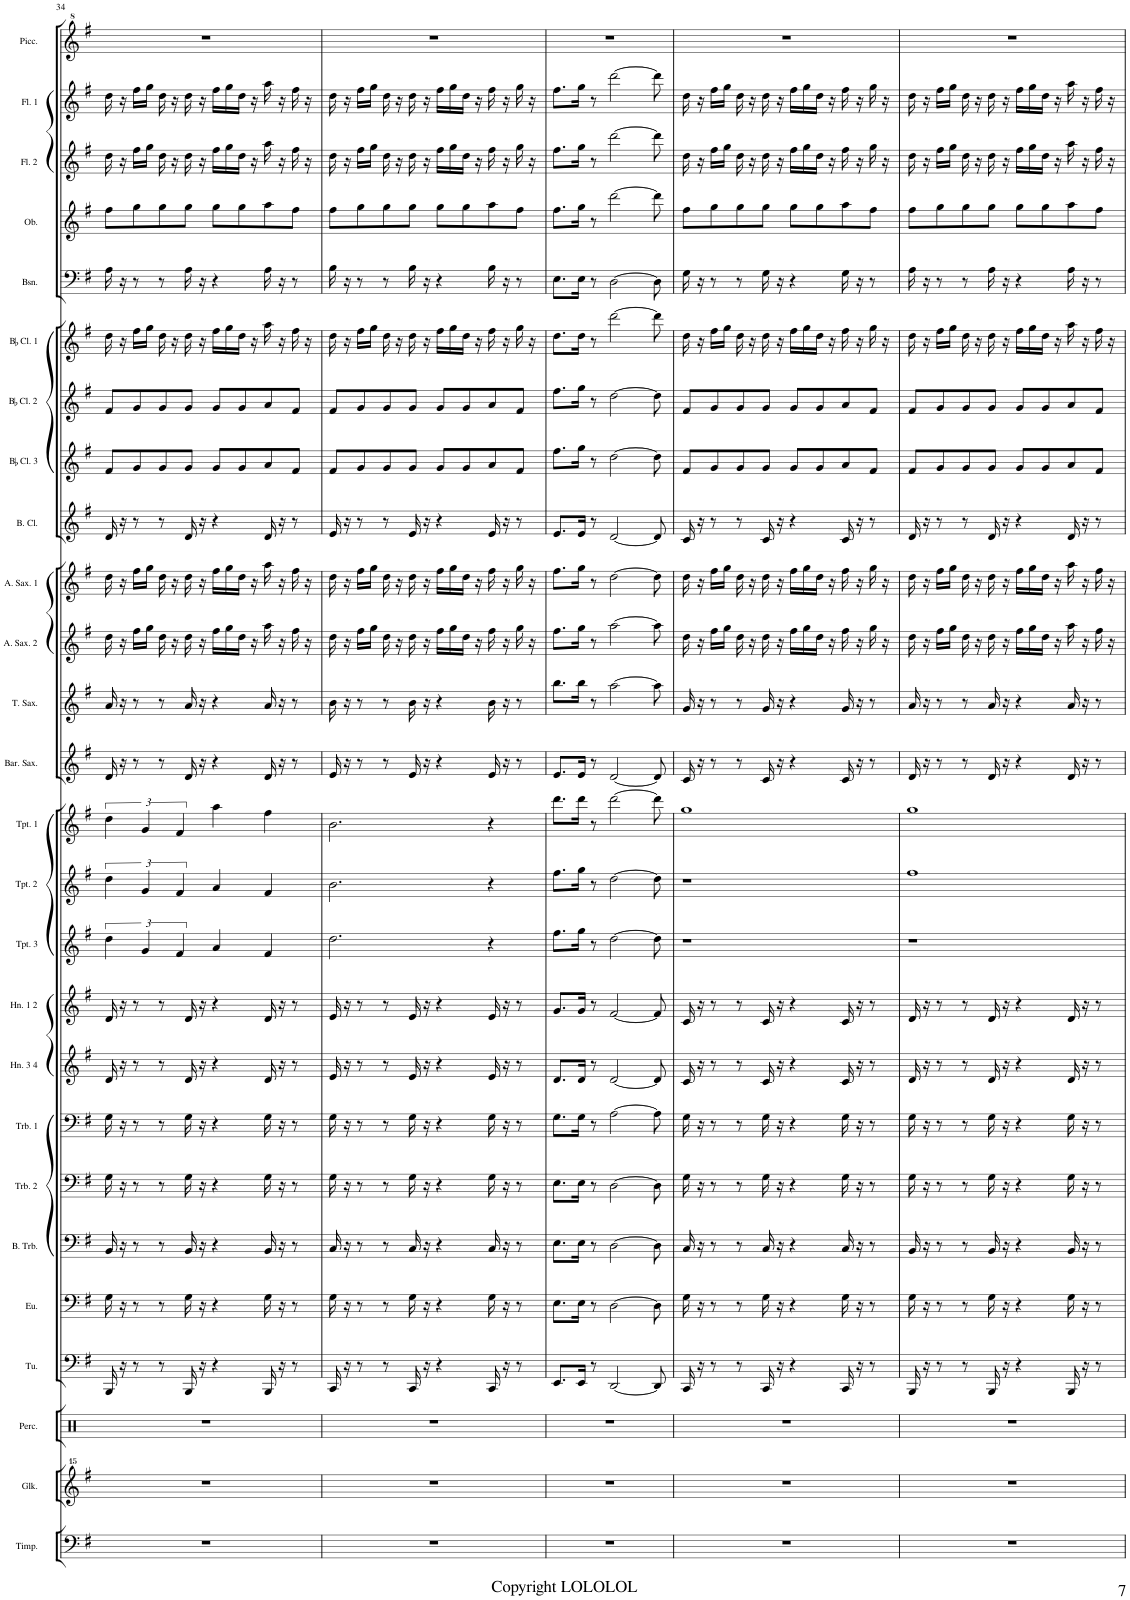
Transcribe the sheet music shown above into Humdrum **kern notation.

**kern	**kern	**kern	**kern	**kern	**kern	**kern	**kern	**kern	**kern	**kern	**kern	**kern	**kern	**kern	**kern	**kern	**kern	**kern	**kern	**kern	**kern	**kern	**kern	**kern	**kern
*part26	*part25	*part24	*part23	*part22	*part21	*part20	*part19	*part18	*part17	*part16	*part15	*part14	*part13	*part12	*part11	*part10	*part9	*part8	*part7	*part6	*part5	*part4	*part3	*part2	*part1
*staff26	*staff25	*staff24	*staff23	*staff22	*staff21	*staff20	*staff19	*staff18	*staff17	*staff16	*staff15	*staff14	*staff13	*staff12	*staff11	*staff10	*staff9	*staff8	*staff7	*staff6	*staff5	*staff4	*staff3	*staff2	*staff1
*I"Timpani	*I"Glockenspiel	*I"Percussion	*I"Tuba	*I"Euphonium	*I"Bass Trombone	*I"Trombone 2	*I"Trombone 1	*I"Horn 3 4	*I"Horn 1 2	*I"BaccidentalFlat Trumpet 3	*I"BaccidentalFlat Trumpet 2	*I"BaccidentalFlat Trumpet 1	*I"Baritone Saxophone	*I"Tenor Saxophone	*I"Alto Saxophone 2	*I"Alto Saxophone 1	*I"Bass Clarinet	*I"BaccidentalFlat Clarinet 3	*I"BaccidentalFlat Clarinet 2	*I"BaccidentalFlat Clarinet 1	*I"Bassoon	*I"Oboe	*I"Flute 2	*I"Flute 1	*I"Piccolo
*I'Timp.	*I'Glk.	*I'Perc.	*I'Tu.	*I'Eu.	*I'B. Trb.	*I'Trb. 2	*I'Trb. 1	*I'Hn. 3 4	*I'Hn. 1 2	*I'Tpt. 3	*I'Tpt. 2	*I'Tpt. 1	*I'Bar. Sax.	*I'T. Sax.	*I'A. Sax. 2	*I'A. Sax. 1	*I'B. Cl.	*I'BaccidentalFlat Cl. 3	*I'BaccidentalFlat Cl. 2	*I'BaccidentalFlat Cl. 1	*I'Bsn.	*I'Ob.	*I'Fl. 2	*I'Fl. 1	*I'Picc.
!!LO:PB:g=z
*clefF4	*clefG^^2	*clefX	*clefF4	*clefF4	*clefF4	*clefF4	*clefF4	*clefG2	*clefG2	*clefG2	*clefG2	*clefG2	*clefG2	*clefG2	*clefG2	*clefG2	*clefG2	*clefG2	*clefG2	*clefG2	*clefF4	*clefG2	*clefG2	*clefG2	*clefG^2
*	*	*	*	*	*	*	*	*ITrd4c7	*ITrd4c7	*ITrd1c2	*ITrd1c2	*ITrd1c2	*ITrd12c21	*ITrd8c14	*ITrd5c9	*ITrd5c9	*ITrd8c14	*ITrd1c2	*ITrd1c2	*ITrd1c2	*	*	*	*	*ITrd-7c-12
*k[f#]	*k[f#]	*k[f#]	*k[f#]	*k[f#]	*k[f#]	*k[f#]	*k[f#]	*k[f#]	*k[f#]	*k[f#]	*k[f#]	*k[f#]	*k[f#]	*k[f#]	*k[f#]	*k[f#]	*k[f#]	*k[f#]	*k[f#]	*k[f#]	*k[f#]	*k[f#]	*k[f#]	*k[f#]	*k[f#]
*M4/4	*M4/4	*M4/4	*M4/4	*M4/4	*M4/4	*M4/4	*M4/4	*M4/4	*M4/4	*M4/4	*M4/4	*M4/4	*M4/4	*M4/4	*M4/4	*M4/4	*M4/4	*M4/4	*M4/4	*M4/4	*M4/4	*M4/4	*M4/4	*M4/4	*M4/4
=34	=34	=34	=34	=34	=34	=34	=34	=34	=34	=34	=34	=34	=34	=34	=34	=34	=34	=34	=34	=34	=34	=34	=34	=34	=34
1r	1r	1r	16BBB/	16G\	16BB/	16G\	16G\	16d/	16d/	6dd\	6dd\	6dd\	16d/	16a/	16dd\	16dd\	16d/	8f#/L	8f#/L	16dd\	16A\	8ff#\L	16dd\	16dd\	1r
.	.	.	16r	16r	16r	16r	16r	16r	16r	.	.	.	16r	16r	16r	16r	16r	.	.	16r	16r	.	16r	16r	.
.	.	.	8r	8r	8r	8r	8r	8r	8r	.	.	.	8r	8r	16ff#\LL	16ff#\LL	8r	8g/	8g/	16ff#\LL	8r	8gg\	16ff#\LL	16ff#\LL	.
.	.	.	.	.	.	.	.	.	.	6g/	6g/	6g/	.	.	.	.	.	.	.	.	.	.	.	.	.
.	.	.	.	.	.	.	.	.	.	.	.	.	.	.	16gg\JJ	16gg\JJ	.	.	.	16gg\JJ	.	.	16gg\JJ	16gg\JJ	.
.	.	.	8r	8r	8r	8r	8r	8r	8r	.	.	.	8r	8r	16dd\	16dd\	8r	8g/	8g/	16dd\	8r	8gg\	16dd\	16dd\	.
.	.	.	.	.	.	.	.	.	.	.	.	.	.	.	16r	16r	.	.	.	16r	.	.	16r	16r	.
.	.	.	.	.	.	.	.	.	.	6f#/	6f#/	6f#/	.	.	.	.	.	.	.	.	.	.	.	.	.
.	.	.	16BBB/	16G\	16BB/	16G\	16G\	16d/	16d/	.	.	.	16d/	16a/	16dd\	16dd\	16d/	8g/J	8g/J	16dd\	16A\	8gg\J	16dd\	16dd\	.
.	.	.	16r	16r	16r	16r	16r	16r	16r	.	.	.	16r	16r	16r	16r	16r	.	.	16r	16r	.	16r	16r	.
.	.	.	4r	4r	4r	4r	4r	4r	4r	4a/	4a/	4aa\	4r	4r	16ff#\LL	16ff#\LL	4r	8g/L	8g/L	16ff#\LL	4r	8gg\L	16ff#\LL	16ff#\LL	.
.	.	.	.	.	.	.	.	.	.	.	.	.	.	.	16gg\	16gg\	.	.	.	16gg\	.	.	16gg\	16gg\	.
.	.	.	.	.	.	.	.	.	.	.	.	.	.	.	16dd\JJ	16dd\JJ	.	8g/	8g/	16dd\JJ	.	8gg\	16dd\JJ	16dd\JJ	.
.	.	.	.	.	.	.	.	.	.	.	.	.	.	.	16r	16r	.	.	.	16r	.	.	16r	16r	.
.	.	.	16BBB/	16G\	16BB/	16G\	16G\	16d/	16d/	4f#/	4f#/	4ff#\	16d/	16a/	16aa\	16aa\	16d/	8a/	8a/	16aa\	16A\	8aa\	16aa\	16aa\	.
.	.	.	16r	16r	16r	16r	16r	16r	16r	.	.	.	16r	16r	16r	16r	16r	.	.	16r	16r	.	16r	16r	.
.	.	.	8r	8r	8r	8r	8r	8r	8r	.	.	.	8r	8r	16ff#\	16ff#\	8r	8f#/J	8f#/J	16ff#\	8r	8ff#\J	16ff#\	16ff#\	.
.	.	.	.	.	.	.	.	.	.	.	.	.	.	.	16r	16r	.	.	.	16r	.	.	16r	16r	.
=35	=35	=35	=35	=35	=35	=35	=35	=35	=35	=35	=35	=35	=35	=35	=35	=35	=35	=35	=35	=35	=35	=35	=35	=35	=35
1r	1r	1r	16CC/	16G\	16C/	16G\	16G\	16e/	16e/	2.dd\	2.b\	2.b\	16e/	16b\	16dd\	16dd\	16e/	8f#/L	8f#/L	16dd\	16B\	8ff#\L	16dd\	16dd\	1r
.	.	.	16r	16r	16r	16r	16r	16r	16r	.	.	.	16r	16r	16r	16r	16r	.	.	16r	16r	.	16r	16r	.
.	.	.	8r	8r	8r	8r	8r	8r	8r	.	.	.	8r	8r	16ff#\LL	16ff#\LL	8r	8g/	8g/	16ff#\LL	8r	8gg\	16ff#\LL	16ff#\LL	.
.	.	.	.	.	.	.	.	.	.	.	.	.	.	.	16gg\JJ	16gg\JJ	.	.	.	16gg\JJ	.	.	16gg\JJ	16gg\JJ	.
.	.	.	8r	8r	8r	8r	8r	8r	8r	.	.	.	8r	8r	16dd\	16dd\	8r	8g/	8g/	16dd\	8r	8gg\	16dd\	16dd\	.
.	.	.	.	.	.	.	.	.	.	.	.	.	.	.	16r	16r	.	.	.	16r	.	.	16r	16r	.
.	.	.	16CC/	16G\	16C/	16G\	16G\	16e/	16e/	.	.	.	16e/	16b\	16dd\	16dd\	16e/	8g/J	8g/J	16dd\	16B\	8gg\J	16dd\	16dd\	.
.	.	.	16r	16r	16r	16r	16r	16r	16r	.	.	.	16r	16r	16r	16r	16r	.	.	16r	16r	.	16r	16r	.
.	.	.	4r	4r	4r	4r	4r	4r	4r	.	.	.	4r	4r	16ff#\LL	16ff#\LL	4r	8g/L	8g/L	16ff#\LL	4r	8gg\L	16ff#\LL	16ff#\LL	.
.	.	.	.	.	.	.	.	.	.	.	.	.	.	.	16gg\	16gg\	.	.	.	16gg\	.	.	16gg\	16gg\	.
.	.	.	.	.	.	.	.	.	.	.	.	.	.	.	16dd\JJ	16dd\JJ	.	8g/	8g/	16dd\JJ	.	8gg\	16dd\JJ	16dd\JJ	.
.	.	.	.	.	.	.	.	.	.	.	.	.	.	.	16r	16r	.	.	.	16r	.	.	16r	16r	.
.	.	.	16CC/	16G\	16C/	16G\	16G\	16e/	16e/	4r	4r	4r	16e/	16b\	16ff#\	16ff#\	16e/	8a/	8a/	16ff#\	16B\	8aa\	16ff#\	16ff#\	.
.	.	.	16r	16r	16r	16r	16r	16r	16r	.	.	.	16r	16r	16r	16r	16r	.	.	16r	16r	.	16r	16r	.
.	.	.	8r	8r	8r	8r	8r	8r	8r	.	.	.	8r	8r	16gg\	16gg\	8r	8f#/J	8f#/J	16gg\	8r	8ff#\J	16gg\	16gg\	.
.	.	.	.	.	.	.	.	.	.	.	.	.	.	.	16r	16r	.	.	.	16r	.	.	16r	16r	.
=36	=36	=36	=36	=36	=36	=36	=36	=36	=36	=36	=36	=36	=36	=36	=36	=36	=36	=36	=36	=36	=36	=36	=36	=36	=36
1r	1r	1r	8.EE/L	8.E\L	8.E\L	8.E\L	8.G\L	8.d/L	8.g/L	8.ff#\L	8.ff#\L	8.ddd\L	8.e/L	8.bb\L	8.ff#\L	8.ff#\L	8.e/L	8.ff#\L	8.ff#\L	8.dd\L	8.E\L	8.ff#\L	8.ff#\L	8.ff#\L	1r
.	.	.	16EE/Jk	16E\Jk	16E\Jk	16E\Jk	16G\Jk	16d/Jk	16g/Jk	16gg\Jk	16gg\Jk	16ddd\Jk	16e/Jk	16bb\Jk	16gg\Jk	16gg\Jk	16e/Jk	16gg\Jk	16gg\Jk	16dd\Jk	16E\Jk	16gg\Jk	16gg\Jk	16gg\Jk	.
.	.	.	8r	8r	8r	8r	8r	8r	8r	8r	8r	8r	8r	8r	8r	8r	8r	8r	8r	8r	8r	8r	8r	8r	.
.	.	.	[2DD/	[2D\	[2D\	[2D\	[2A\	[2d/	[2f#/	[2dd\	[2dd\	[2ddd\	[2d/	[2aa\	[2aa\	[2dd\	[2d/	[2dd\	[2dd\	[2ddd\	[2D\	[2ddd\	[2ddd\	[2ddd\	.
.	.	.	8DD/]	8D\]	8D\]	8D\]	8A\]	8d/]	8f#/]	8dd\]	8dd\]	8ddd\]	8d/]	8aa\]	8aa\]	8dd\]	8d/]	8dd\]	8dd\]	8ddd\]	8D\]	8ddd\]	8ddd\]	8ddd\]	.
=37	=37	=37	=37	=37	=37	=37	=37	=37	=37	=37	=37	=37	=37	=37	=37	=37	=37	=37	=37	=37	=37	=37	=37	=37	=37
1r	1r	1r	16CC/	16G\	16C/	16G\	16G\	16c/	16c/	1r	1r	1gg	16c/	16g/	16dd\	16dd\	16c/	8f#/L	8f#/L	16dd\	16G\	8ff#\L	16dd\	16dd\	1r
.	.	.	16r	16r	16r	16r	16r	16r	16r	.	.	.	16r	16r	16r	16r	16r	.	.	16r	16r	.	16r	16r	.
.	.	.	8r	8r	8r	8r	8r	8r	8r	.	.	.	8r	8r	16ff#\LL	16ff#\LL	8r	8g/	8g/	16ff#\LL	8r	8gg\	16ff#\LL	16ff#\LL	.
.	.	.	.	.	.	.	.	.	.	.	.	.	.	.	16gg\JJ	16gg\JJ	.	.	.	16gg\JJ	.	.	16gg\JJ	16gg\JJ	.
.	.	.	8r	8r	8r	8r	8r	8r	8r	.	.	.	8r	8r	16dd\	16dd\	8r	8g/	8g/	16dd\	8r	8gg\	16dd\	16dd\	.
.	.	.	.	.	.	.	.	.	.	.	.	.	.	.	16r	16r	.	.	.	16r	.	.	16r	16r	.
.	.	.	16CC/	16G\	16C/	16G\	16G\	16c/	16c/	.	.	.	16c/	16g/	16dd\	16dd\	16c/	8g/J	8g/J	16dd\	16G\	8gg\J	16dd\	16dd\	.
.	.	.	16r	16r	16r	16r	16r	16r	16r	.	.	.	16r	16r	16r	16r	16r	.	.	16r	16r	.	16r	16r	.
.	.	.	4r	4r	4r	4r	4r	4r	4r	.	.	.	4r	4r	16ff#\LL	16ff#\LL	4r	8g/L	8g/L	16ff#\LL	4r	8gg\L	16ff#\LL	16ff#\LL	.
.	.	.	.	.	.	.	.	.	.	.	.	.	.	.	16gg\	16gg\	.	.	.	16gg\	.	.	16gg\	16gg\	.
.	.	.	.	.	.	.	.	.	.	.	.	.	.	.	16dd\JJ	16dd\JJ	.	8g/	8g/	16dd\JJ	.	8gg\	16dd\JJ	16dd\JJ	.
.	.	.	.	.	.	.	.	.	.	.	.	.	.	.	16r	16r	.	.	.	16r	.	.	16r	16r	.
.	.	.	16CC/	16G\	16C/	16G\	16G\	16c/	16c/	.	.	.	16c/	16g/	16ff#\	16ff#\	16c/	8a/	8a/	16ff#\	16G\	8aa\	16ff#\	16ff#\	.
.	.	.	16r	16r	16r	16r	16r	16r	16r	.	.	.	16r	16r	16r	16r	16r	.	.	16r	16r	.	16r	16r	.
.	.	.	8r	8r	8r	8r	8r	8r	8r	.	.	.	8r	8r	16gg\	16gg\	8r	8f#/J	8f#/J	16gg\	8r	8ff#\J	16gg\	16gg\	.
.	.	.	.	.	.	.	.	.	.	.	.	.	.	.	16r	16r	.	.	.	16r	.	.	16r	16r	.
=38	=38	=38	=38	=38	=38	=38	=38	=38	=38	=38	=38	=38	=38	=38	=38	=38	=38	=38	=38	=38	=38	=38	=38	=38	=38
1r	1r	1r	16BBB/	16G\	16BB/	16G\	16G\	16d/	16d/	1r	1ff#	1gg	16d/	16a/	16dd\	16dd\	16d/	8f#/L	8f#/L	16dd\	16A\	8ff#\L	16dd\	16dd\	1r
.	.	.	16r	16r	16r	16r	16r	16r	16r	.	.	.	16r	16r	16r	16r	16r	.	.	16r	16r	.	16r	16r	.
.	.	.	8r	8r	8r	8r	8r	8r	8r	.	.	.	8r	8r	16ff#\LL	16ff#\LL	8r	8g/	8g/	16ff#\LL	8r	8gg\	16ff#\LL	16ff#\LL	.
.	.	.	.	.	.	.	.	.	.	.	.	.	.	.	16gg\JJ	16gg\JJ	.	.	.	16gg\JJ	.	.	16gg\JJ	16gg\JJ	.
.	.	.	8r	8r	8r	8r	8r	8r	8r	.	.	.	8r	8r	16dd\	16dd\	8r	8g/	8g/	16dd\	8r	8gg\	16dd\	16dd\	.
.	.	.	.	.	.	.	.	.	.	.	.	.	.	.	16r	16r	.	.	.	16r	.	.	16r	16r	.
.	.	.	16BBB/	16G\	16BB/	16G\	16G\	16d/	16d/	.	.	.	16d/	16a/	16dd\	16dd\	16d/	8g/J	8g/J	16dd\	16A\	8gg\J	16dd\	16dd\	.
.	.	.	16r	16r	16r	16r	16r	16r	16r	.	.	.	16r	16r	16r	16r	16r	.	.	16r	16r	.	16r	16r	.
.	.	.	4r	4r	4r	4r	4r	4r	4r	.	.	.	4r	4r	16ff#\LL	16ff#\LL	4r	8g/L	8g/L	16ff#\LL	4r	8gg\L	16ff#\LL	16ff#\LL	.
.	.	.	.	.	.	.	.	.	.	.	.	.	.	.	16gg\	16gg\	.	.	.	16gg\	.	.	16gg\	16gg\	.
.	.	.	.	.	.	.	.	.	.	.	.	.	.	.	16dd\JJ	16dd\JJ	.	8g/	8g/	16dd\JJ	.	8gg\	16dd\JJ	16dd\JJ	.
.	.	.	.	.	.	.	.	.	.	.	.	.	.	.	16r	16r	.	.	.	16r	.	.	16r	16r	.
.	.	.	16BBB/	16G\	16BB/	16G\	16G\	16d/	16d/	.	.	.	16d/	16a/	16aa\	16aa\	16d/	8a/	8a/	16aa\	16A\	8aa\	16aa\	16aa\	.
.	.	.	16r	16r	16r	16r	16r	16r	16r	.	.	.	16r	16r	16r	16r	16r	.	.	16r	16r	.	16r	16r	.
.	.	.	8r	8r	8r	8r	8r	8r	8r	.	.	.	8r	8r	16ff#\	16ff#\	8r	8f#/J	8f#/J	16ff#\	8r	8ff#\J	16ff#\	16ff#\	.
.	.	.	.	.	.	.	.	.	.	.	.	.	.	.	16r	16r	.	.	.	16r	.	.	16r	16r	.
=	=	=	=	=	=	=	=	=	=	=	=	=	=	=	=	=	=	=	=	=	=	=	=	=	=
*-	*-	*-	*-	*-	*-	*-	*-	*-	*-	*-	*-	*-	*-	*-	*-	*-	*-	*-	*-	*-	*-	*-	*-	*-	*-
